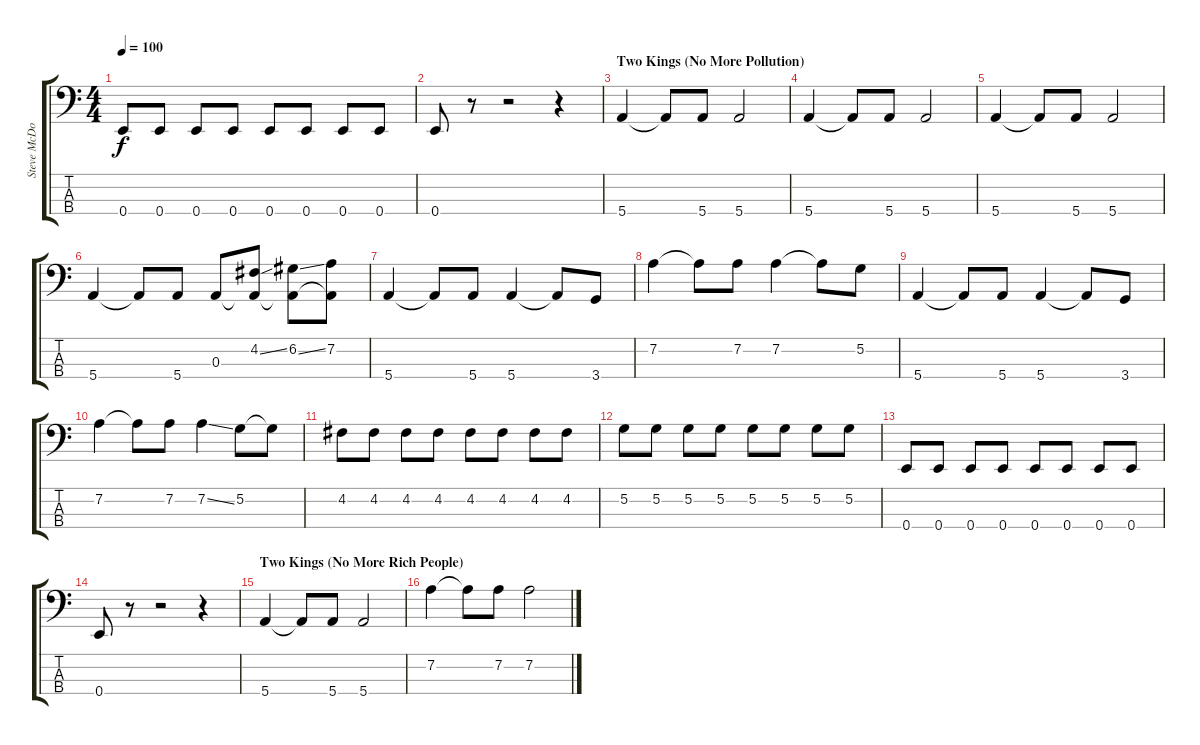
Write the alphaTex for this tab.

\track ("Steve McDonald (Bass)" "Steve McDo") {instrument electricbasspick}
\staff {score tabs}
\tuning (G2 D2 A1 E1) {hide}
\ts (4 4)
\tempo 100
\clef f4
\ks c
0.4.8{dy f} 0.4.8 0.4.8 0.4.8 0.4.8 0.4.8 0.4.8 0.4.8 |
0.4.8 r.8 r.2 r.4 |
\section ("" "Two Kings (No More Pollution)")
5.4.4 5.4{t}.8 5.4.8 5.4.2 |
5.4.4 5.4{t}.8 5.4.8 5.4.2 |
5.4.4 5.4{t}.8 5.4.8 5.4.2 |
5.4.4 5.4{t}.8 5.4.8 0.3.8 (4.2{ss} 0.3{t}).8 (6.2{ss} 0.3{t}).8 (7.2 0.3{t}).8 |
5.4.4 5.4{t}.8 5.4.8 5.4.4 5.4{t}.8 3.4.8 |
7.2.4 7.2{t}.8 7.2.8 7.2.4 7.2{t}.8 5.2.8 |
5.4.4 5.4{t}.8 5.4.8 5.4.4 5.4{t}.8 3.4.8 |
7.2.4 7.2{t}.8 7.2.8 7.2{ss}.4 5.2.8 5.2{t}.8 |
4.2.8 4.2.8 4.2.8 4.2.8 4.2.8 4.2.8 4.2.8 4.2.8 |
5.2.8 5.2.8 5.2.8 5.2.8 5.2.8 5.2.8 5.2.8 5.2.8 |
0.4.8 0.4.8 0.4.8 0.4.8 0.4.8 0.4.8 0.4.8 0.4.8 |
0.4.8 r.8 r.2 r.4 |
\section ("" "Two Kings (No More Rich People)")
5.4.4 5.4{t}.8 5.4.8 5.4.2 |
7.2.4 7.2{t}.8 7.2.8 7.2.2
